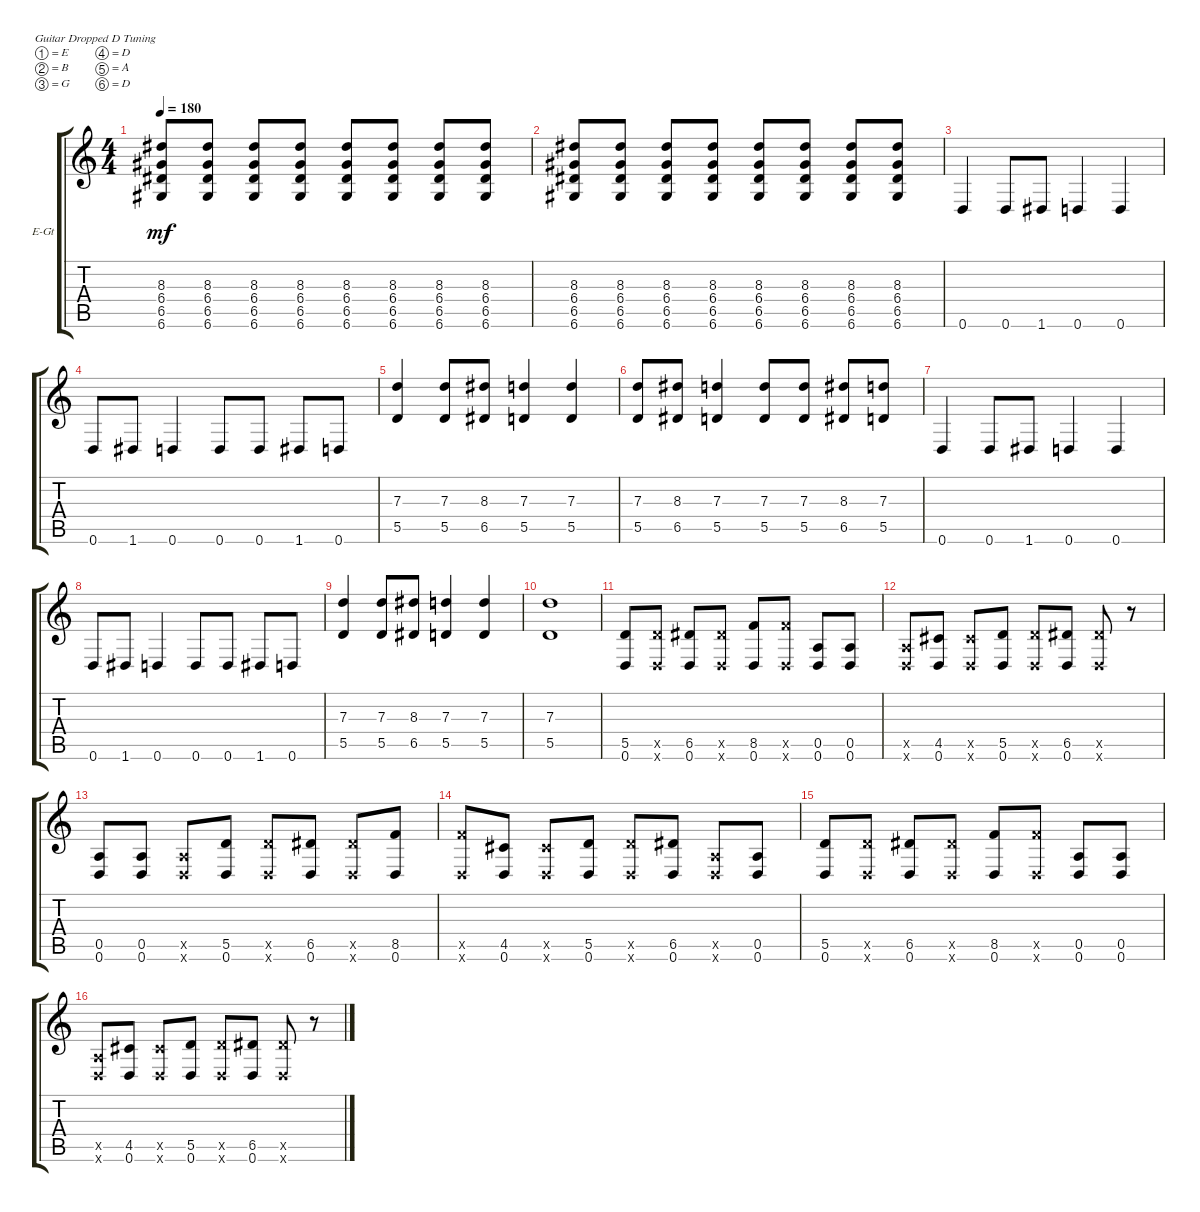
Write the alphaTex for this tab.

\bracketExtendMode groupsimilarinstruments
\firstSystemTrackNameOrientation horizontal
\otherSystemsTrackNameOrientation horizontal
\track ("Äîðîæêà 1" "E-Gt") {instrument distortionguitar}
\staff {score tabs}
\tuning (E4 B3 G3 D3 A2 D2)
\ts (4 4)
\tempo 180
\clef g2
\ks c
(6.6 6.5 6.4 8.3).8{dy mf} (6.6 6.5 6.4 8.3).8 (6.6 6.5 6.4 8.3).8 (6.6 6.5 6.4 8.3).8 (6.6 6.5 6.4 8.3).8 (6.6 6.5 6.4 8.3).8 (6.6 6.5 6.4 8.3).8 (6.6 6.5 6.4 8.3).8 |
(6.6 6.5 6.4 8.3).8 (6.6 6.5 6.4 8.3).8 (6.6 6.5 6.4 8.3).8 (6.6 6.5 6.4 8.3).8 (6.6 6.5 6.4 8.3).8 (6.6 6.5 6.4 8.3).8 (6.6 6.5 6.4 8.3).8 (6.6 6.5 6.4 8.3).8 |
0.6.4 0.6.8 1.6.8 0.6.4 0.6.4 |
0.6.8 1.6.8 0.6.4 0.6.8 0.6.8 1.6.8 0.6.8 |
(5.5 7.3).4 (5.5 7.3).8 (6.5 8.3).8 (5.5 7.3).4 (5.5 7.3).4 |
(5.5 7.3).8 (6.5 8.3).8 (5.5 7.3).4 (5.5 7.3).8 (5.5 7.3).8 (6.5 8.3).8 (5.5 7.3).8 |
0.6.4 0.6.8 1.6.8 0.6.4 0.6.4 |
0.6.8 1.6.8 0.6.4 0.6.8 0.6.8 1.6.8 0.6.8 |
(5.5 7.3).4 (5.5 7.3).8 (6.5 8.3).8 (5.5 7.3).4 (5.5 7.3).4 |
(5.5 7.3).1 |
(0.6 5.5).8 (0.6{x} 5.5{x}).8 (0.6 6.5).8 (0.6{x} 6.5{x}).8 (0.6 8.5).8 (0.6{x} 8.5{x}).8 (0.6 0.5).8 (0.6 0.5).8 |
(0.6{x} 0.5{x}).8 (0.6 4.5).8 (0.6{x} 4.5{x}).8 (0.6 5.5).8 (0.6{x} 5.5{x}).8 (0.6 6.5).8 (0.6{x} 6.5{x}).8 r.8 |
(0.6 0.5).8 (0.6 0.5).8 (0.6{x} 0.5{x}).8 (0.6 5.5).8 (0.6{x} 5.5{x}).8 (0.6 6.5).8 (0.6{x} 6.5{x}).8 (0.6 8.5).8 |
(0.6{x} 8.5{x}).8 (0.6 4.5).8 (0.6{x} 4.5{x}).8 (0.6 5.5).8 (0.6{x} 5.5{x}).8 (0.6 6.5).8 (0.6{x} 0.5{x}).8 (0.6 0.5).8 |
(0.6 5.5).8 (0.6{x} 5.5{x}).8 (0.6 6.5).8 (0.6{x} 6.5{x}).8 (0.6 8.5).8 (0.6{x} 8.5{x}).8 (0.6 0.5).8 (0.6 0.5).8 |
(0.6{x} 0.5{x}).8 (0.6 4.5).8 (0.6{x} 4.5{x}).8 (0.6 5.5).8 (0.6{x} 5.5{x}).8 (0.6 6.5).8 (0.6{x} 6.5{x}).8 r.8
